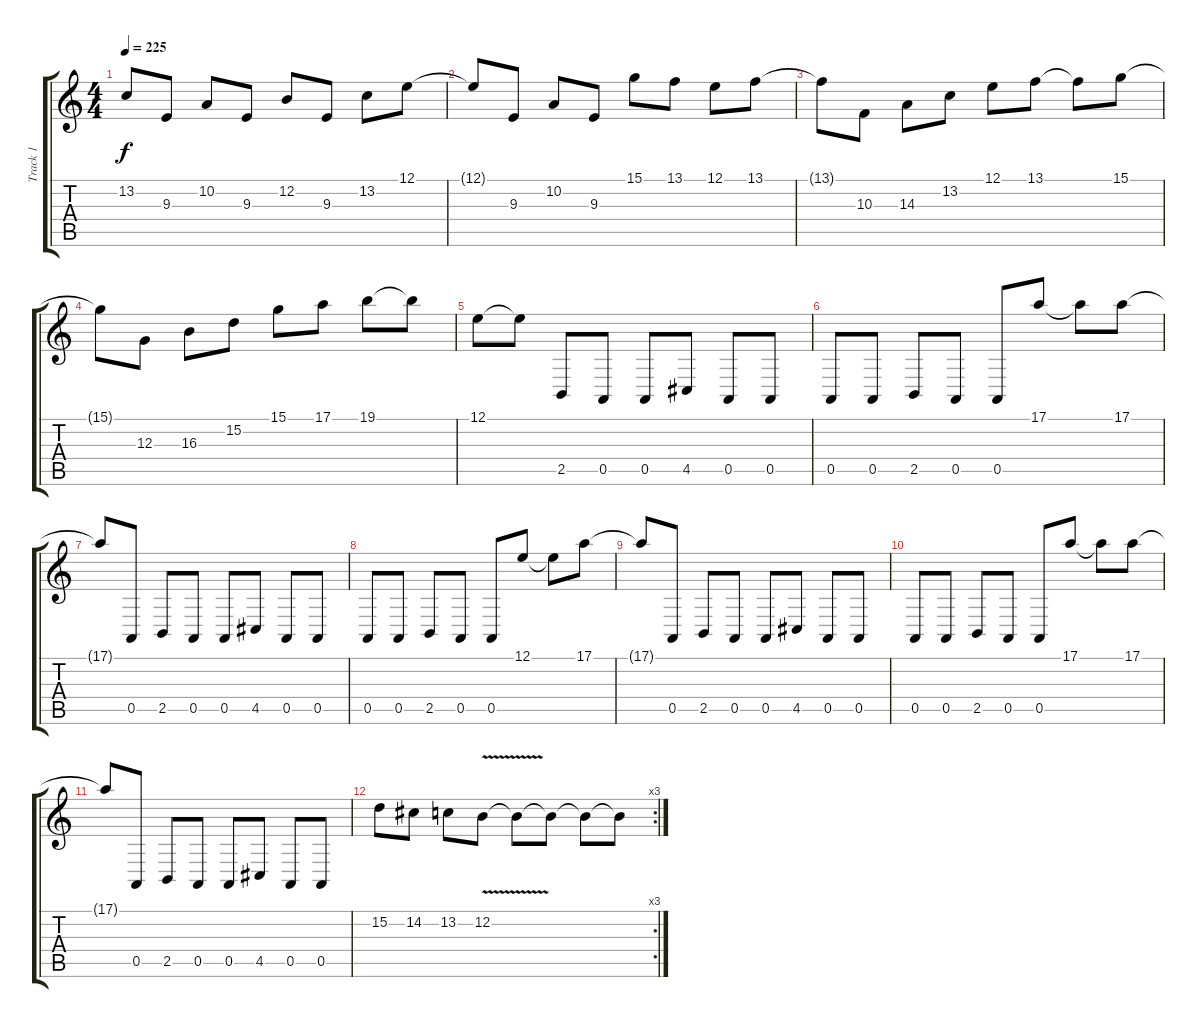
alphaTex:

\track ("Track 1" "Track 1") {instrument lead5charang}
\staff {score tabs}
\tuning (E4 B3 G3 D3 A2 E2) {hide}
\ts (4 4)
\tempo 225
\clef g2
\ks c
13.2{t}.8{dy f} 9.3.8 10.2.8 9.3.8 12.2.8 9.3.8 13.2.8 12.1.8 |
12.1{t}.8 9.3.8 10.2.8 9.3.8 15.1.8 13.1.8 12.1.8 13.1.8 |
13.1{t}.8 10.3.8 14.3.8 13.2.8 12.1.8 13.1.8 13.1{t}.8 15.1.8 |
15.1{t}.8 12.3.8 16.3.8 15.2.8 15.1.8 17.1.8 19.1.8 19.1{t}.8 |
12.1.8 12.1{t}.8 2.5.8 0.5.8 0.5.8 4.5.8 0.5.8 0.5.8 |
0.5.8 0.5.8 2.5.8 0.5.8 0.5.8 17.1.8 17.1{t}.8 17.1.8 |
17.1{t}.8 0.5.8 2.5.8 0.5.8 0.5.8 4.5.8 0.5.8 0.5.8 |
0.5.8 0.5.8 2.5.8 0.5.8 0.5.8 12.1.8 12.1{t}.8 17.1.8 |
17.1{t}.8 0.5.8 2.5.8 0.5.8 0.5.8 4.5.8 0.5.8 0.5.8 |
0.5.8 0.5.8 2.5.8 0.5.8 0.5.8 17.1.8 17.1{t}.8 17.1.8 |
17.1{t}.8 0.5.8 2.5.8 0.5.8 0.5.8 4.5.8 0.5.8 0.5.8 |
\rc 3
15.2.8 14.2.8 13.2.8 12.2{v}.8 12.2{t}.8 12.2{t}.8 12.2{t}.8 12.2{t}.8
